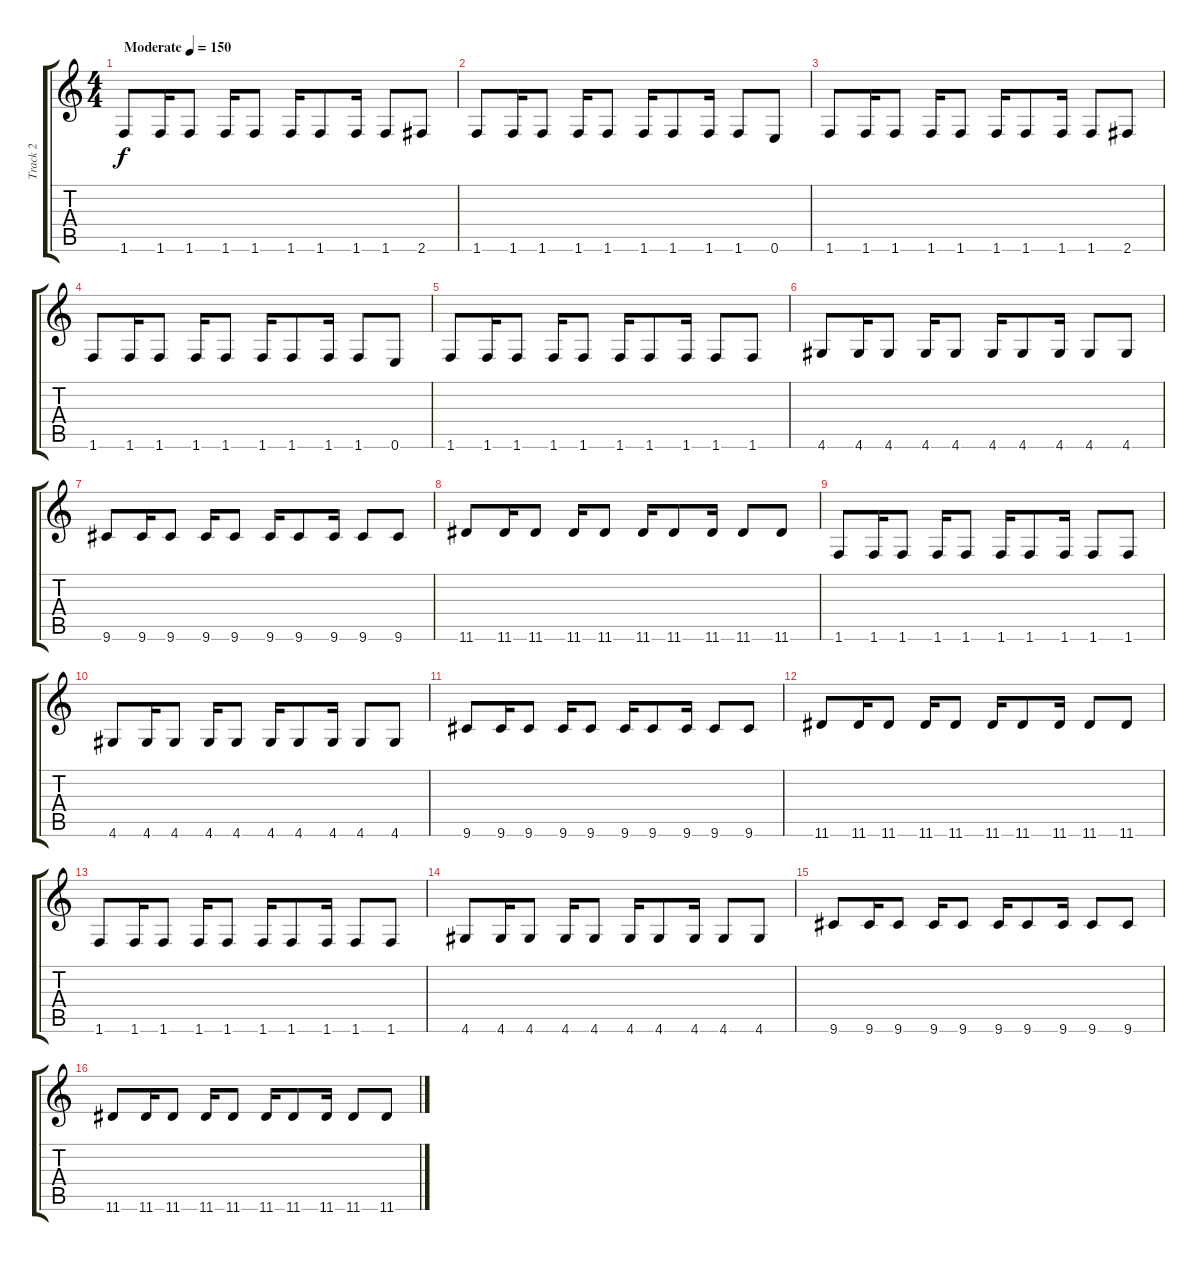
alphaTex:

\track ("Track 2" "Track 2") {instrument distortionguitar}
\staff {score tabs}
\tuning (Gb4 Db4 A3 E3 B2 E2) {hide}
\ts (4 4)
\tempo (150 "Moderate")
\clef g2
\ks c
1.6.8{dy f instrument distortionguitar} 1.6.16 1.6.8 1.6.16 1.6.8 1.6.16 1.6.8 1.6.16 1.6.8 2.6.8 |
1.6.8 1.6.16 1.6.8 1.6.16 1.6.8 1.6.16 1.6.8 1.6.16 1.6.8 0.6.8 |
1.6.8 1.6.16 1.6.8 1.6.16 1.6.8 1.6.16 1.6.8 1.6.16 1.6.8 2.6.8 |
1.6.8 1.6.16 1.6.8 1.6.16 1.6.8 1.6.16 1.6.8 1.6.16 1.6.8 0.6.8 |
1.6.8 1.6.16 1.6.8 1.6.16 1.6.8 1.6.16 1.6.8 1.6.16 1.6.8 1.6.8 |
4.6.8 4.6.16 4.6.8 4.6.16 4.6.8 4.6.16 4.6.8 4.6.16 4.6.8 4.6.8 |
9.6.8 9.6.16 9.6.8 9.6.16 9.6.8 9.6.16 9.6.8 9.6.16 9.6.8 9.6.8 |
11.6.8 11.6.16 11.6.8 11.6.16 11.6.8 11.6.16 11.6.8 11.6.16 11.6.8 11.6.8 |
1.6.8 1.6.16 1.6.8 1.6.16 1.6.8 1.6.16 1.6.8 1.6.16 1.6.8 1.6.8 |
4.6.8 4.6.16 4.6.8 4.6.16 4.6.8 4.6.16 4.6.8 4.6.16 4.6.8 4.6.8 |
9.6.8 9.6.16 9.6.8 9.6.16 9.6.8 9.6.16 9.6.8 9.6.16 9.6.8 9.6.8 |
11.6.8 11.6.16 11.6.8 11.6.16 11.6.8 11.6.16 11.6.8 11.6.16 11.6.8 11.6.8 |
1.6.8 1.6.16 1.6.8 1.6.16 1.6.8 1.6.16 1.6.8 1.6.16 1.6.8 1.6.8 |
4.6.8 4.6.16 4.6.8 4.6.16 4.6.8 4.6.16 4.6.8 4.6.16 4.6.8 4.6.8 |
9.6.8 9.6.16 9.6.8 9.6.16 9.6.8 9.6.16 9.6.8 9.6.16 9.6.8 9.6.8 |
11.6.8 11.6.16 11.6.8 11.6.16 11.6.8 11.6.16 11.6.8 11.6.16 11.6.8 11.6.8
